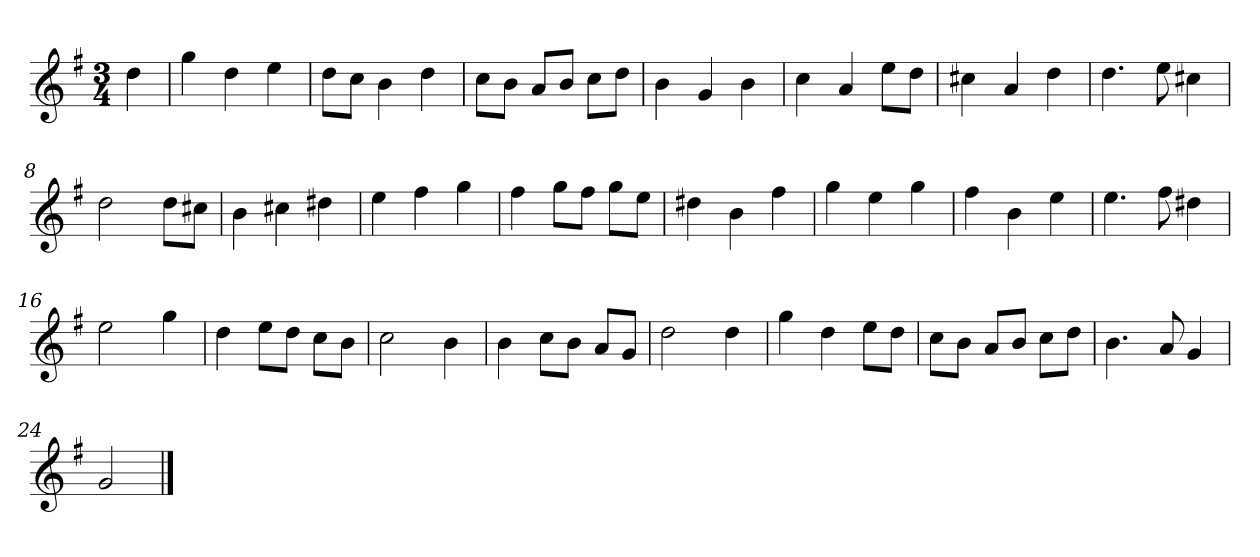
**kern
*part1
*staff1
*k[f#]
*M3/4
*MM120
=
4dd
=1
4gg
4dd
4ee
=2
8ddL
8ccJ
4b
4dd
=3
8ccL
8bJ
8aL
8bJ
8ccL
8ddJ
=4
4b
4g
4b
=5
4cc
4a
8eeL
8ddJ
=6
4cc#X
4a
4dd
=7
4.dd
8ee
4cc#X
=8
2dd
8ddL
8cc#XJ
=9
4b
4cc#X
4dd#X
=10
4ee
4ff#
4gg
=11
4ff#
8ggL
8ff#J
8ggL
8eeJ
=12
4dd#X
4b
4ff#
=13
4gg
4ee
4gg
=14
4ff#
4b
4ee
=15
4.ee
8ff#
4dd#X
=16
2ee
4gg
=17
4dd
8eeL
8ddJ
8ccL
8bJ
=18
2cc
4b
=19
4b
8ccL
8bJ
8aL
8gJ
=20
2dd
4dd
=21
4gg
4dd
8eeL
8ddJ
=22
8ccL
8bJ
8aL
8bJ
8ccL
8ddJ
=23
4.b
8a
4g
=24
2g
==
*-
